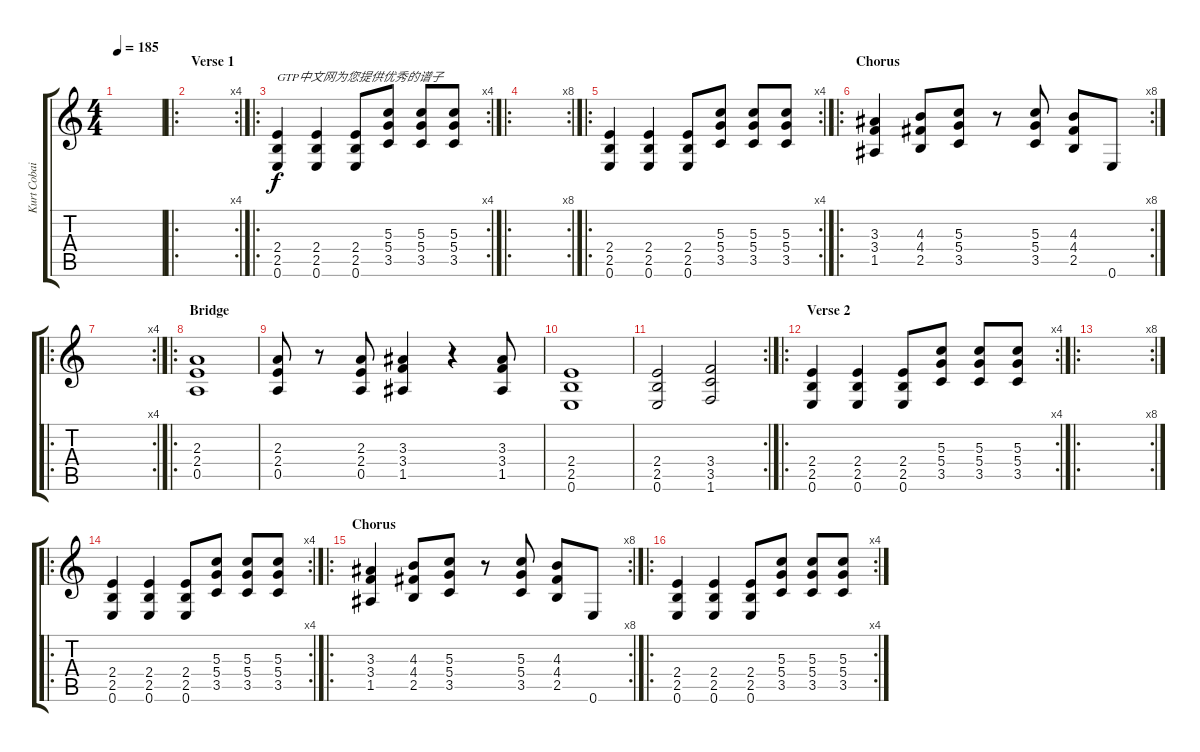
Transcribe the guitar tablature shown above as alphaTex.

\track ("Kurt Cobain" "Kurt Cobai") {instrument distortionguitar}
\staff {score tabs}
\tuning (E4 B3 G3 D3 A2 E2) {hide}
\ts (4 4)
\tempo 185
\clef g2
\ks c
|
\ro
\rc 4
\section ("" "Verse 1")
|
\ro
\rc 4
(2.4 2.5 0.6).4{txt "GTP中文网为您提供优秀的谱子"} (2.4 2.5 0.6).4 (2.4 2.5 0.6).8 (5.3 5.4 3.5).8 (5.3 5.4 3.5).8 (5.3 5.4 3.5).8 |
\ro
\rc 8
|
\ro
\rc 4
(2.4 2.5 0.6).4 (2.4 2.5 0.6).4 (2.4 2.5 0.6).8 (5.3 5.4 3.5).8 (5.3 5.4 3.5).8 (5.3 5.4 3.5).8 |
\ro
\rc 8
\section ("" "Chorus")
(3.3 3.4 1.5).4 (4.3 4.4 2.5).8 (5.3 5.4 3.5).8 r.8 (5.3 5.4 3.5).8 (4.3 4.4 2.5).8 0.6.8 |
\ro
\rc 4
|
\ro
\section ("" "Bridge")
(2.3 2.4 0.5).1 |
(2.3 2.4 0.5).8 r.8 (2.3 2.4 0.5).8 (3.3 3.4 1.5).4 r.4 (3.3 3.4 1.5).8 |
(2.4 2.5 0.6).1 |
\rc 2
(2.4 2.5 0.6).2 (3.4 3.5 1.6).2 |
\ro
\rc 4
\section ("" "Verse 2")
(2.4 2.5 0.6).4 (2.4 2.5 0.6).4 (2.4 2.5 0.6).8 (5.3 5.4 3.5).8 (5.3 5.4 3.5).8 (5.3 5.4 3.5).8 |
\ro
\rc 8
|
\ro
\rc 4
(2.4 2.5 0.6).4 (2.4 2.5 0.6).4 (2.4 2.5 0.6).8 (5.3 5.4 3.5).8 (5.3 5.4 3.5).8 (5.3 5.4 3.5).8 |
\ro
\rc 8
\section ("" "Chorus")
(3.3 3.4 1.5).4 (4.3 4.4 2.5).8 (5.3 5.4 3.5).8 r.8 (5.3 5.4 3.5).8 (4.3 4.4 2.5).8 0.6.8 |
\ro
\rc 4
(2.4 2.5 0.6).4 (2.4 2.5 0.6).4 (2.4 2.5 0.6).8 (5.3 5.4 3.5).8 (5.3 5.4 3.5).8 (5.3 5.4 3.5).8
